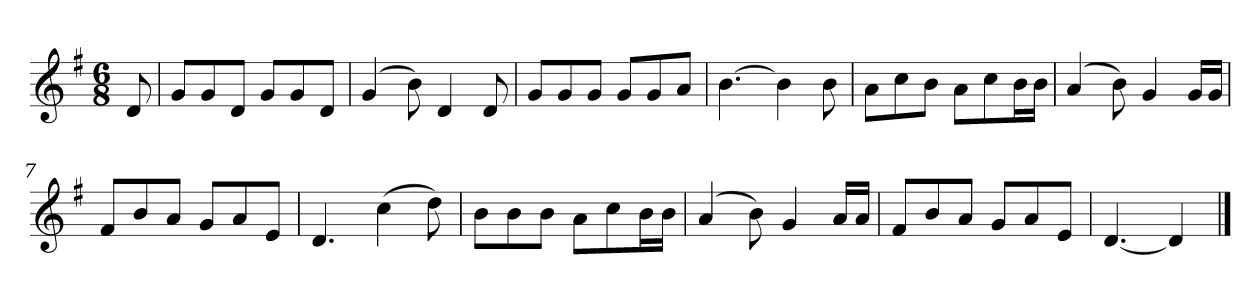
**kern
*part1
*staff1
*k[f#]
*M6/8
*MM120
=
8d
=1
8gL
8g
8dJ
8gL
8g
8dJ
=2
(4g
8b)
4d
8d
=3
8gL
8g
8gJ
8gL
8g
8aJ
=4
[4.b
4b]
8b
=5
8aL
8cc
8bJ
8aL
8cc
16bL
16bJJ
=6
(4a
8b)
4g
16gLL
16gJJ
=7
8f#L
8b
8aJ
8gL
8a
8eJ
=8
4.d
(4cc
8dd)
=9
8bL
8b
8bJ
8aL
8cc
16bL
16bJJ
=10
(4a
8b)
4g
16aLL
16aJJ
=11
8f#L
8b
8aJ
8gL
8a
8eJ
=12
[4.d
4d]
==
*-
